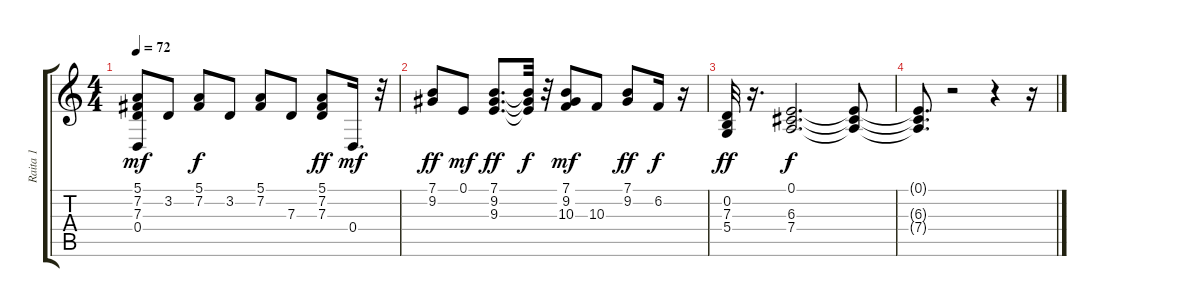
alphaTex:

\track ("Raita 1" "Raita 1") {instrument acousticgrandpiano}
\staff {score tabs}
\tuning (E4 B3 G3 D3 A2 E2) {hide}
\ts (4 4)
\tempo 72
\clef g2
\ks c
(5.1 7.2 7.3 0.4).8{dy mf} 3.2.8 (5.1 7.2).8{dy f} 3.2.8 (5.1 7.2).8 7.3.8 (5.1 7.2 7.3).8{dy ff} 0.4.16{d dy mf} r.32 |
(7.1 9.2).8{dy ff} 0.1.8{dy mf} (7.1 9.2 9.3).8{d dy ff} (7.1{t} 9.2{t} 9.3{t}).32{dy f} r.32 (7.1 9.2 10.3).8{dy mf} 10.3.8 (7.1 9.2).8{dy ff} 6.2.16{dy f} r.16 |
(0.2 7.3 5.4).32{dy ff} r.16{d} (0.1 6.3 7.4).2{d dy f} (0.1{t} 6.3{t} 7.4{t}).8 |
(0.1{t} 6.3{t} 7.4{t}).8{d} r.2 r.4 r.16
